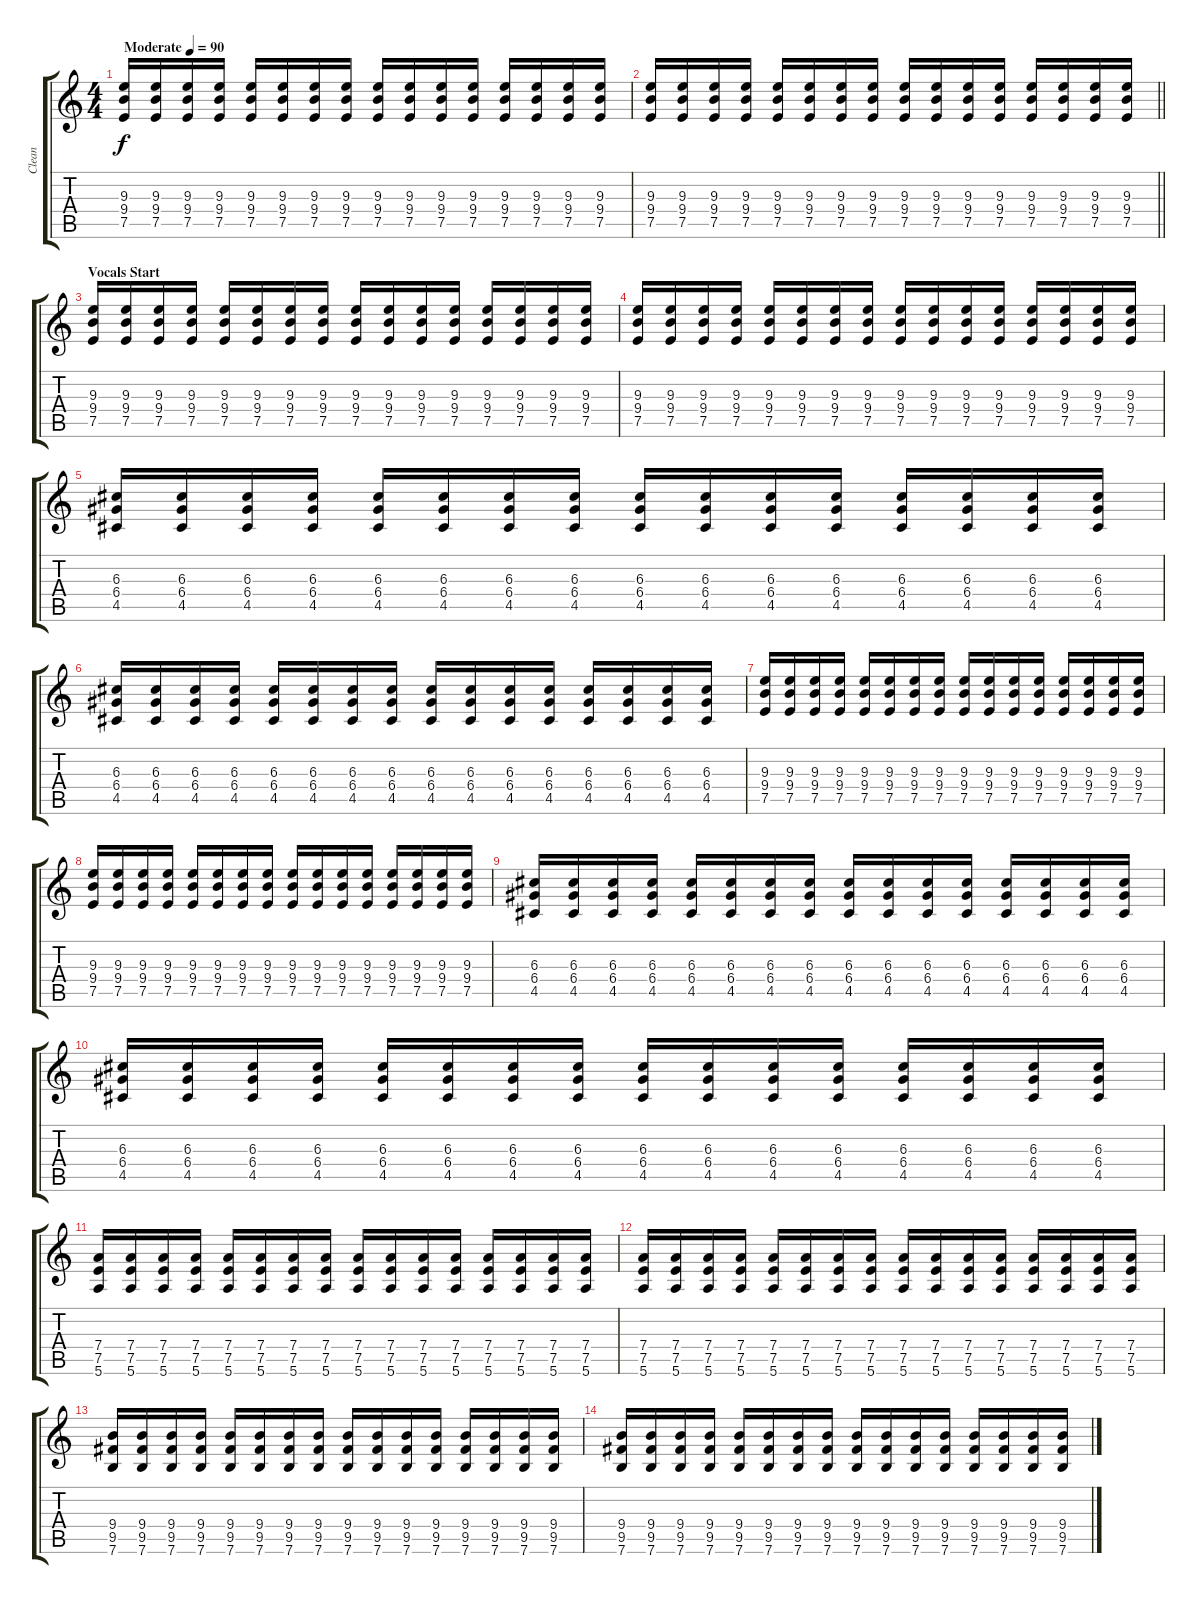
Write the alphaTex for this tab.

\track ("Clean" "Clean") {instrument electricguitarclean}
\staff {score tabs}
\tuning (E4 B3 G3 D3 A2 E2) {hide}
\ts (4 4)
\tempo (90 "Moderate")
\clef g2
\ks c
(9.3 9.4 7.5).16{dy f instrument electricguitarclean} (9.3 9.4 7.5).16 (9.3 9.4 7.5).16 (9.3 9.4 7.5).16 (9.3 9.4 7.5).16 (9.3 9.4 7.5).16 (9.3 9.4 7.5).16 (9.3 9.4 7.5).16 (9.3 9.4 7.5).16 (9.3 9.4 7.5).16 (9.3 9.4 7.5).16 (9.3 9.4 7.5).16 (9.3 9.4 7.5).16 (9.3 9.4 7.5).16 (9.3 9.4 7.5).16 (9.3 9.4 7.5).16 |
\barLineRight lightlight
(9.3 9.4 7.5).16 (9.3 9.4 7.5).16 (9.3 9.4 7.5).16 (9.3 9.4 7.5).16 (9.3 9.4 7.5).16 (9.3 9.4 7.5).16 (9.3 9.4 7.5).16 (9.3 9.4 7.5).16 (9.3 9.4 7.5).16 (9.3 9.4 7.5).16 (9.3 9.4 7.5).16 (9.3 9.4 7.5).16 (9.3 9.4 7.5).16 (9.3 9.4 7.5).16 (9.3 9.4 7.5).16 (9.3 9.4 7.5).16 |
\section ("" "Vocals Start")
(9.3 9.4 7.5).16 (9.3 9.4 7.5).16 (9.3 9.4 7.5).16 (9.3 9.4 7.5).16 (9.3 9.4 7.5).16 (9.3 9.4 7.5).16 (9.3 9.4 7.5).16 (9.3 9.4 7.5).16 (9.3 9.4 7.5).16 (9.3 9.4 7.5).16 (9.3 9.4 7.5).16 (9.3 9.4 7.5).16 (9.3 9.4 7.5).16 (9.3 9.4 7.5).16 (9.3 9.4 7.5).16 (9.3 9.4 7.5).16 |
(9.3 9.4 7.5).16 (9.3 9.4 7.5).16 (9.3 9.4 7.5).16 (9.3 9.4 7.5).16 (9.3 9.4 7.5).16 (9.3 9.4 7.5).16 (9.3 9.4 7.5).16 (9.3 9.4 7.5).16 (9.3 9.4 7.5).16 (9.3 9.4 7.5).16 (9.3 9.4 7.5).16 (9.3 9.4 7.5).16 (9.3 9.4 7.5).16 (9.3 9.4 7.5).16 (9.3 9.4 7.5).16 (9.3 9.4 7.5).16 |
(6.3 6.4 4.5).16 (6.3 6.4 4.5).16 (6.3 6.4 4.5).16 (6.3 6.4 4.5).16 (6.3 6.4 4.5).16 (6.3 6.4 4.5).16 (6.3 6.4 4.5).16 (6.3 6.4 4.5).16 (6.3 6.4 4.5).16 (6.3 6.4 4.5).16 (6.3 6.4 4.5).16 (6.3 6.4 4.5).16 (6.3 6.4 4.5).16 (6.3 6.4 4.5).16 (6.3 6.4 4.5).16 (6.3 6.4 4.5).16 |
(6.3 6.4 4.5).16 (6.3 6.4 4.5).16 (6.3 6.4 4.5).16 (6.3 6.4 4.5).16 (6.3 6.4 4.5).16 (6.3 6.4 4.5).16 (6.3 6.4 4.5).16 (6.3 6.4 4.5).16 (6.3 6.4 4.5).16 (6.3 6.4 4.5).16 (6.3 6.4 4.5).16 (6.3 6.4 4.5).16 (6.3 6.4 4.5).16 (6.3 6.4 4.5).16 (6.3 6.4 4.5).16 (6.3 6.4 4.5).16 |
(9.3 9.4 7.5).16 (9.3 9.4 7.5).16 (9.3 9.4 7.5).16 (9.3 9.4 7.5).16 (9.3 9.4 7.5).16 (9.3 9.4 7.5).16 (9.3 9.4 7.5).16 (9.3 9.4 7.5).16 (9.3 9.4 7.5).16 (9.3 9.4 7.5).16 (9.3 9.4 7.5).16 (9.3 9.4 7.5).16 (9.3 9.4 7.5).16 (9.3 9.4 7.5).16 (9.3 9.4 7.5).16 (9.3 9.4 7.5).16 |
(9.3 9.4 7.5).16 (9.3 9.4 7.5).16 (9.3 9.4 7.5).16 (9.3 9.4 7.5).16 (9.3 9.4 7.5).16 (9.3 9.4 7.5).16 (9.3 9.4 7.5).16 (9.3 9.4 7.5).16 (9.3 9.4 7.5).16 (9.3 9.4 7.5).16 (9.3 9.4 7.5).16 (9.3 9.4 7.5).16 (9.3 9.4 7.5).16 (9.3 9.4 7.5).16 (9.3 9.4 7.5).16 (9.3 9.4 7.5).16 |
(6.3 6.4 4.5).16 (6.3 6.4 4.5).16 (6.3 6.4 4.5).16 (6.3 6.4 4.5).16 (6.3 6.4 4.5).16 (6.3 6.4 4.5).16 (6.3 6.4 4.5).16 (6.3 6.4 4.5).16 (6.3 6.4 4.5).16 (6.3 6.4 4.5).16 (6.3 6.4 4.5).16 (6.3 6.4 4.5).16 (6.3 6.4 4.5).16 (6.3 6.4 4.5).16 (6.3 6.4 4.5).16 (6.3 6.4 4.5).16 |
(6.3 6.4 4.5).16 (6.3 6.4 4.5).16 (6.3 6.4 4.5).16 (6.3 6.4 4.5).16 (6.3 6.4 4.5).16 (6.3 6.4 4.5).16 (6.3 6.4 4.5).16 (6.3 6.4 4.5).16 (6.3 6.4 4.5).16 (6.3 6.4 4.5).16 (6.3 6.4 4.5).16 (6.3 6.4 4.5).16 (6.3 6.4 4.5).16 (6.3 6.4 4.5).16 (6.3 6.4 4.5).16 (6.3 6.4 4.5).16 |
(7.4 7.5 5.6).16 (7.4 7.5 5.6).16 (7.4 7.5 5.6).16 (7.4 7.5 5.6).16 (7.4 7.5 5.6).16 (7.4 7.5 5.6).16 (7.4 7.5 5.6).16 (7.4 7.5 5.6).16 (7.4 7.5 5.6).16 (7.4 7.5 5.6).16 (7.4 7.5 5.6).16 (7.4 7.5 5.6).16 (7.4 7.5 5.6).16 (7.4 7.5 5.6).16 (7.4 7.5 5.6).16 (7.4 7.5 5.6).16 |
(7.4 7.5 5.6).16 (7.4 7.5 5.6).16 (7.4 7.5 5.6).16 (7.4 7.5 5.6).16 (7.4 7.5 5.6).16 (7.4 7.5 5.6).16 (7.4 7.5 5.6).16 (7.4 7.5 5.6).16 (7.4 7.5 5.6).16 (7.4 7.5 5.6).16 (7.4 7.5 5.6).16 (7.4 7.5 5.6).16 (7.4 7.5 5.6).16 (7.4 7.5 5.6).16 (7.4 7.5 5.6).16 (7.4 7.5 5.6).16 |
(9.4 9.5 7.6).16 (9.4 9.5 7.6).16 (9.4 9.5 7.6).16 (9.4 9.5 7.6).16 (9.4 9.5 7.6).16 (9.4 9.5 7.6).16 (9.4 9.5 7.6).16 (9.4 9.5 7.6).16 (9.4 9.5 7.6).16 (9.4 9.5 7.6).16 (9.4 9.5 7.6).16 (9.4 9.5 7.6).16 (9.4 9.5 7.6).16 (9.4 9.5 7.6).16 (9.4 9.5 7.6).16 (9.4 9.5 7.6).16 |
(9.4 9.5 7.6).16 (9.4 9.5 7.6).16 (9.4 9.5 7.6).16 (9.4 9.5 7.6).16 (9.4 9.5 7.6).16 (9.4 9.5 7.6).16 (9.4 9.5 7.6).16 (9.4 9.5 7.6).16 (9.4 9.5 7.6).16 (9.4 9.5 7.6).16 (9.4 9.5 7.6).16 (9.4 9.5 7.6).16 (9.4 9.5 7.6).16 (9.4 9.5 7.6).16 (9.4 9.5 7.6).16 (9.4 9.5 7.6).16
